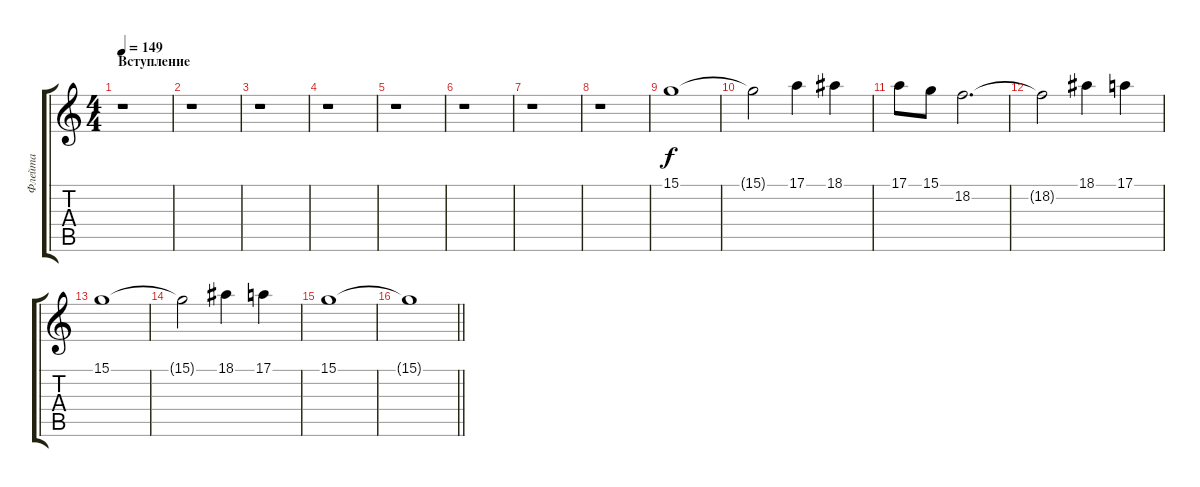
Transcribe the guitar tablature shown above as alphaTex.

\track ("Флейта" "Флейта") {instrument panflute}
\staff {score tabs}
\tuning (E4 B3 G3 D3 A2 E2) {hide}
\ts (4 4)
\section ("" "Вступление")
\tempo 149
\clef g2
\ks c
r.1{dy f instrument panflute} |
r.1 |
r.1 |
r.1 |
r.1 |
r.1 |
r.1 |
r.1 |
15.1.1 |
15.1{t}.2 17.1.4 18.1.4 |
17.1.8 15.1.8 18.2.2{d} |
18.2{t}.2 18.1.4 17.1.4 |
15.1.1 |
15.1{t}.2 18.1.4 17.1.4 |
15.1.1 |
\barLineRight lightlight
15.1{t}.1
